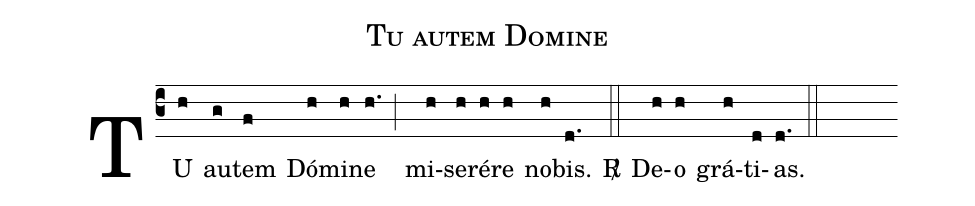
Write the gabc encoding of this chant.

name: Tu autem Domine;
%%
(c3) TU(h) au(g)tem(f) Dó(h)mi(h)ne(h.;) mi(h)se(h)ré(h)re(h) no(h)bis.(d.) <v>\Rbar</v>(::) De(h)o(h) grá(h)ti(d)as.(d.::)
